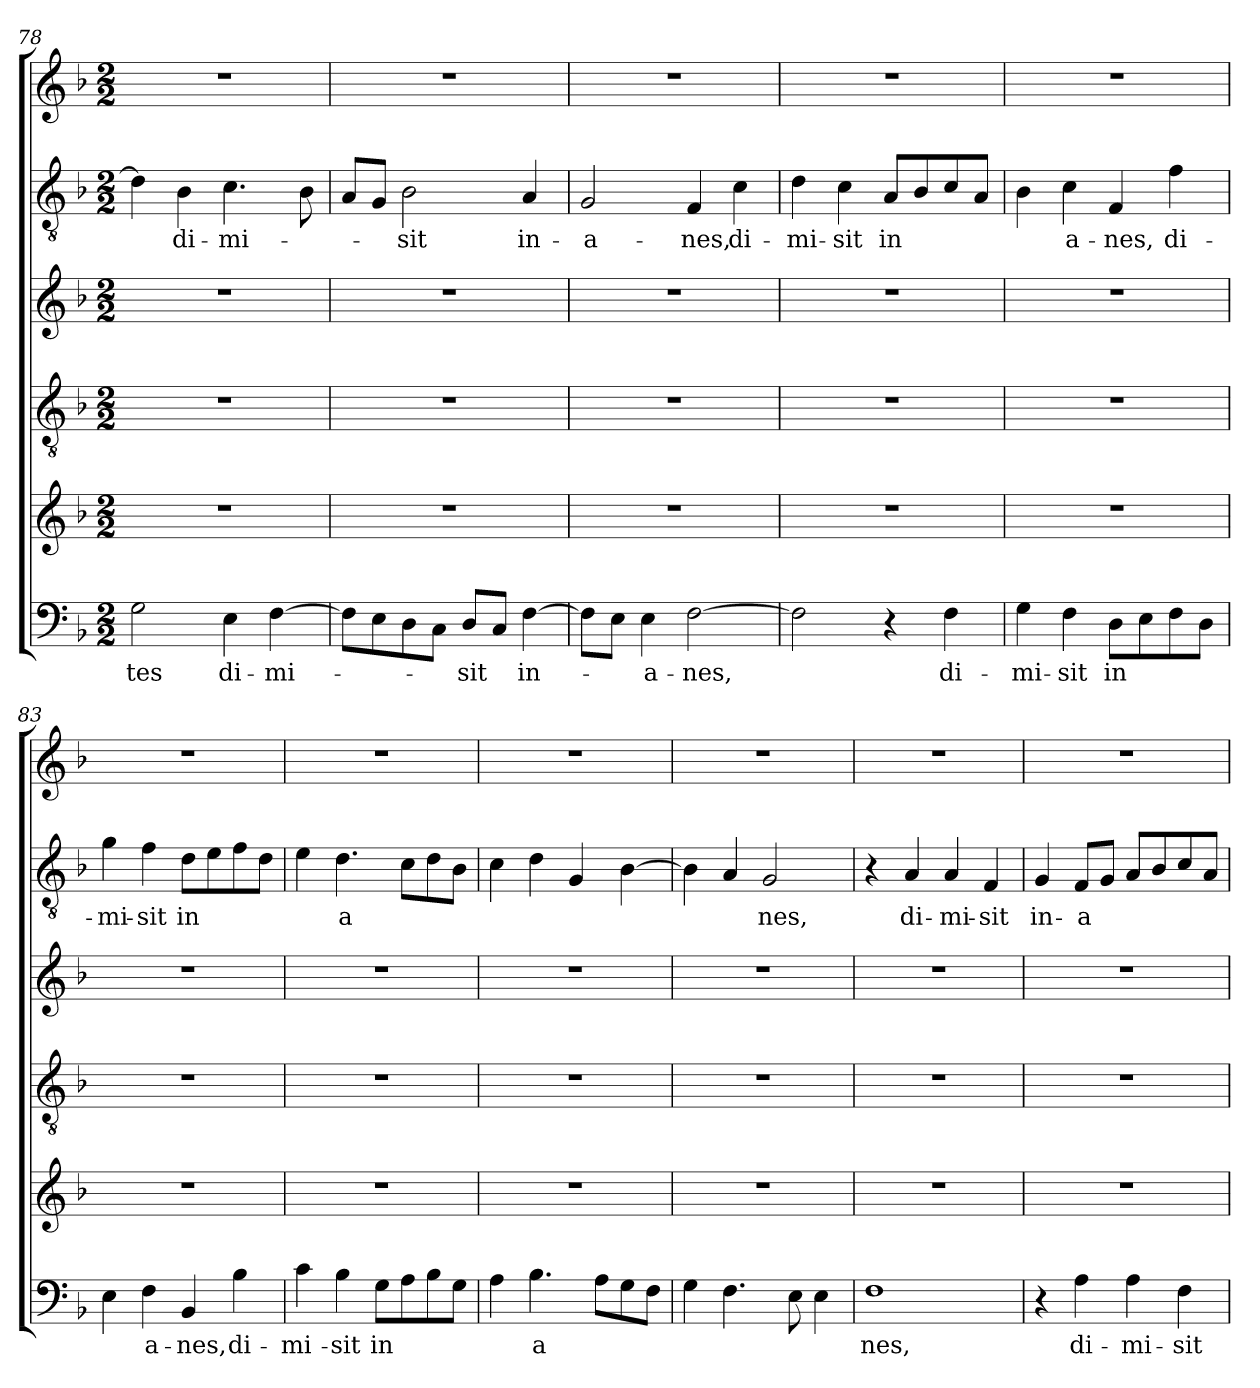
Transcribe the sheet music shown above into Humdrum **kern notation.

**kern	**text	**kern	**kern	**kern	**kern	**text	**kern
*part6	*part6	*part5	*part4	*part3	*part2	*part2	*part1
*staff6	*staff6	*staff5	*staff4	*staff3	*staff2	*staff2	*staff1
*clefF4	*	*clefG2	*clefGv2	*clefG2	*clefGv2	*	*clefG2
*k[b-]	*	*k[b-]	*k[b-]	*k[b-]	*k[b-]	*	*k[b-]
*F:	*	*F:	*F:	*F:	*F:	*	*F:
*M2/2	*	*M2/2	*M2/2	*M2/2	*M2/2	*	*M2/2
=78	=78	=78	=78	=78	=78	=78	=78
!	!LO:LY:b	!	!	!	!	!	!
2G\	-tes	1r	1r	1r	4d\]	.	1r
!	!	!	!	!	!	!LO:LY:b	!
.	.	.	.	.	4B-\	di-	.
!	!LO:LY:b	!	!	!	!	!LO:LY:b	!
4E\	di-	.	.	.	4.c\	-mi-	.
!	!LO:LY:b	!	!	!	!	!	!
[4F\	-mi-	.	.	.	.	.	.
.	.	.	.	.	8B-\	.	.
!!LO:LB:g=z
=79	=79	=79	=79	=79	=79	=79	=79
8F\L]	.	1r	1r	1r	8A/L	.	1r
8E\	.	.	.	.	8G/J	.	.
!	!	!	!	!	!	!LO:LY:b	!
8D\	.	.	.	.	2B-\	-sit	.
8C\J	.	.	.	.	.	.	.
!	!LO:LY:b	!	!	!	!	!	!
8D/L	-sit	.	.	.	.	.	.
8C/J	.	.	.	.	.	.	.
!	!LO:LY:b	!	!	!	!	!LO:LY:b	!
[4F\	in-	.	.	.	4A/	in-	.
=80	=80	=80	=80	=80	=80	=80	=80
!	!	!	!	!	!	!LO:LY:b	!
8F\L]	.	1r	1r	1r	2G/	-a-	1r
8E\J	.	.	.	.	.	.	.
!	!LO:LY:b	!	!	!	!	!	!
4E\	-a-	.	.	.	.	.	.
!	!LO:LY:b	!	!	!	!	!LO:LY:b	!
[2F\	-nes,	.	.	.	4F/	-nes,	.
!	!	!	!	!	!	!LO:LY:b	!
.	.	.	.	.	4c\	di-	.
=81	=81	=81	=81	=81	=81	=81	=81
!	!	!	!	!	!	!LO:LY:b	!
2F\]	.	1r	1r	1r	4d\	-mi-	1r
!	!	!	!	!	!	!LO:LY:b	!
.	.	.	.	.	4c\	-sit	.
!	!	!	!	!	!	!LO:LY:b	!
4r	.	.	.	.	8A/L	in	.
.	.	.	.	.	8B-/	.	.
!	!LO:LY:b	!	!	!	!	!	!
4F\	di-	.	.	.	8c/	.	.
.	.	.	.	.	8A/J	.	.
=82	=82	=82	=82	=82	=82	=82	=82
!	!LO:LY:b	!	!	!	!	!	!
4G\	-mi-	1r	1r	1r	4B-\	.	1r
!	!LO:LY:b	!	!	!	!	!LO:LY:b	!
4F\	-sit	.	.	.	4c\	a-	.
!	!LO:LY:b	!	!	!	!	!LO:LY:b	!
8D\L	in	.	.	.	4F/	-nes,	.
8E\	.	.	.	.	.	.	.
!	!	!	!	!	!	!LO:LY:b	!
8F\	.	.	.	.	4f\	di-	.
8D\J	.	.	.	.	.	.	.
=83	=83	=83	=83	=83	=83	=83	=83
!	!	!	!	!	!	!LO:LY:b	!
4E\	.	1r	1r	1r	4g\	-mi-	1r
!	!LO:LY:b	!	!	!	!	!LO:LY:b	!
4F\	a-	.	.	.	4f\	-sit	.
!	!LO:LY:b	!	!	!	!	!LO:LY:b	!
4BB-/	-nes,	.	.	.	8d\L	in	.
.	.	.	.	.	8e\	.	.
!	!LO:LY:b	!	!	!	!	!	!
4B-\	di-	.	.	.	8f\	.	.
.	.	.	.	.	8d\J	.	.
!!LO:LB:g=z
=84	=84	=84	=84	=84	=84	=84	=84
!	!LO:LY:b	!	!	!	!	!	!
4c\	-­mi-	1r	1r	1r	4e\	.	1r
!	!LO:LY:b	!	!	!	!	!LO:LY:b	!
4B-\	-sit	.	.	.	4.d\	a	.
!	!LO:LY:b	!	!	!	!	!	!
8G\L	in	.	.	.	.	.	.
8A\	.	.	.	.	8c\L	.	.
8B-\	.	.	.	.	8d\	.	.
8G\J	.	.	.	.	8B-\J	.	.
=85	=85	=85	=85	=85	=85	=85	=85
4A\	.	1r	1r	1r	4c\	.	1r
!	!LO:LY:b	!	!	!	!	!	!
4.B-\	a	.	.	.	4d\	.	.
.	.	.	.	.	4G/	.	.
8A\L	.	.	.	.	.	.	.
8G\	.	.	.	.	[4B-\	.	.
8F\J	.	.	.	.	.	.	.
=86	=86	=86	=86	=86	=86	=86	=86
4G\	.	1r	1r	1r	4B-\]	.	1r
4.F\	.	.	.	.	4A/	.	.
!	!	!	!	!	!	!LO:LY:b	!
.	.	.	.	.	2G/	nes,	.
8E\	.	.	.	.	.	.	.
4E\	.	.	.	.	.	.	.
=87	=87	=87	=87	=87	=87	=87	=87
!	!LO:LY:b	!	!	!	!	!	!
1F	nes,	1r	1r	1r	4r	.	1r
!	!	!	!	!	!	!LO:LY:b	!
.	.	.	.	.	4A/	di-	.
!	!	!	!	!	!	!LO:LY:b	!
.	.	.	.	.	4A/	-mi-	.
!	!	!	!	!	!	!LO:LY:b	!
.	.	.	.	.	4F/	-sit	.
=88	=88	=88	=88	=88	=88	=88	=88
!	!	!	!	!	!	!LO:LY:b	!
4r	.	1r	1r	1r	4G/	in-	1r
!	!LO:LY:b	!	!	!	!	!LO:LY:b	!
4A\	di-	.	.	.	8F/L	-a	.
.	.	.	.	.	8G/J	.	.
!	!LO:LY:b	!	!	!	!	!	!
4A\	-mi-	.	.	.	8A/L	.	.
.	.	.	.	.	8B-/	.	.
!	!LO:LY:b	!	!	!	!	!	!
4F\	-sit	.	.	.	8c/	.	.
.	.	.	.	.	8A/J	.	.
=	=	=	=	=	=	=	=
*-	*-	*-	*-	*-	*-	*-	*-
